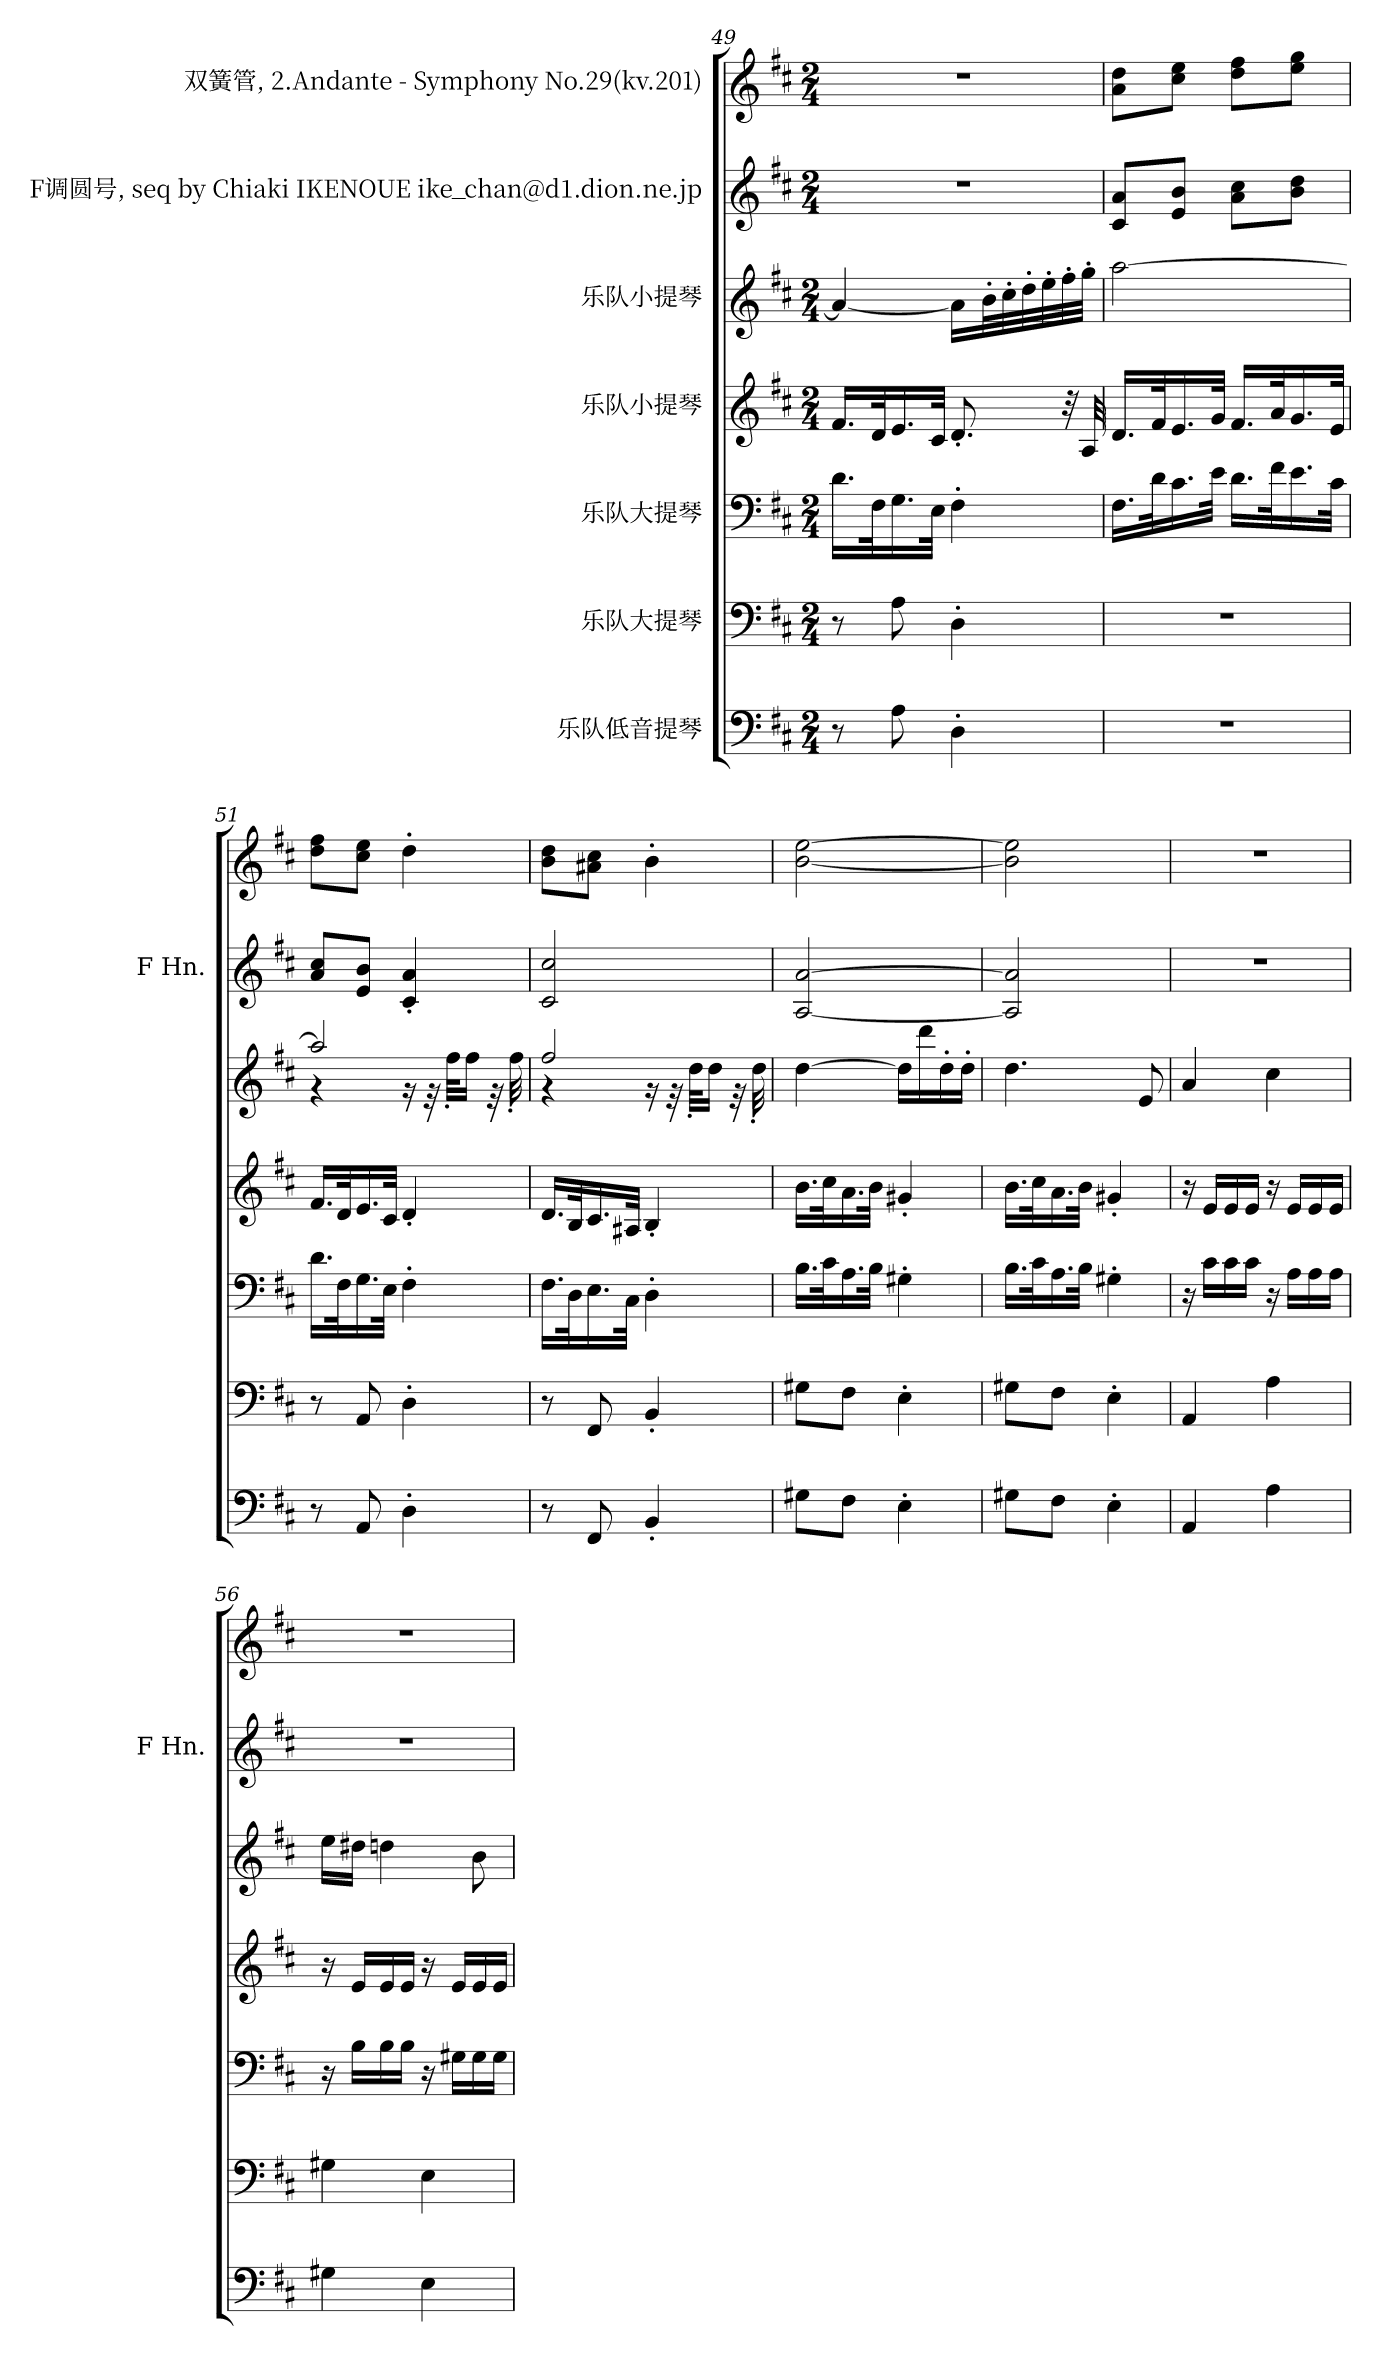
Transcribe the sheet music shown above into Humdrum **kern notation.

**kern	**kern	**kern	**kern	**kern	**kern	**kern
*part7	*part6	*part5	*part4	*part3	*part2	*part1
*staff7	*staff6	*staff5	*staff4	*staff3	*staff2	*staff1
*I"乐队低音提琴	*I"乐队大提琴	*I"乐队大提琴	*I"乐队小提琴	*I"乐队小提琴	*I"F调圆号, seq by Chiaki IKENOUE ike_chan@d1.dion.ne.jp	*I"双簧管, 2.Andante - Symphony No.29(kv.201)
*	*	*	*	*	*I'F Hn.	*
!!LO:PB:g=z
*clefF4	*clefF4	*clefF4	*clefG2	*clefG2	*clefG2	*clefG2
*ITrd7c12	*	*	*	*	*ITrd4c7	*
*k[f#c#]	*k[f#c#]	*k[f#c#]	*k[f#c#]	*k[f#c#]	*k[f#]	*k[f#c#]
*M2/4	*M2/4	*M2/4	*M2/4	*M2/4	*M2/4	*M2/4
=49	=49	=49	=49	=49	=49	=49
8r	8r	16.d\LL	16.f#/LL	4a/_	2r	2r
.	.	32F#\K	32d/K	.	.	.
8AA\	8A\	16.G\	16.e/	.	.	.
.	.	32E\JJk	32c#/JJk	.	.	.
4DD'\	4D'\	4F#'\	8.d'/	16a\LL]	.	.
.	.	.	.	32b'\L	.	.
.	.	.	.	32cc#'\	.	.
.	.	.	.	32dd'\	.	.
.	.	.	.	32ee'\	.	.
.	.	.	32r	32ff#'\	.	.
.	.	.	32A/	32gg'\JJJ	.	.
=50	=50	=50	=50	=50	=50	=50
2r	2r	16.F#\LL	16.d/LL	[2aa\	8F#/ 8d/L	8a\ 8dd\L
.	.	32d\K	32f#/K	.	.	.
.	.	16.c#\	16.e/	.	8A/ 8e/J	8cc#\ 8ee\J
.	.	32e\JJk	32g/JJk	.	.	.
.	.	16.d\LL	16.f#/LL	.	8d\ 8f#\L	8dd\ 8ff#\L
.	.	32f#\K	32a/K	.	.	.
.	.	16.e\	16.g/	.	8e\ 8g\J	8ee\ 8gg\J
.	.	32c#\JJk	32e/JJk	.	.	.
=51	=51	=51	=51	=51	=51	=51
*	*	*	*	*^	*	*
8r	8r	16.d\LL	16.f#/LL	2aa/]	4r	8d/ 8f#/L	8dd\ 8ff#\L
.	.	32F#\K	32d/K	.	.	.	.
8AAA/	8AA/	16.G\	16.e/	.	.	8A/ 8e/J	8cc#\ 8ee\J
.	.	32E\JJk	32c#/JJk	.	.	.	.
4DD'\	4D'\	4F#'\	4d'/	.	16r	4F#/' 4d/'	4dd'\
.	.	.	.	.	32r	.	.
.	.	.	.	.	32ff#'\KLL	.	.
.	.	.	.	.	16ff#\JJ	.	.
.	.	.	.	.	32r	.	.
.	.	.	.	.	32ff#'\	.	.
!!LO:PB:g=z
=52	=52	=52	=52	=52	=52	=52	=52
8r	8r	16.F#\LL	16.d/LL	2ff#/	4r	2F#/ 2f#/	8b\ 8dd\L
.	.	32D\K	32B/K	.	.	.	.
8FFF#/	8FF#/	16.E\	16.c#/	.	.	.	8a#X\ 8cc#\J
.	.	32C#\JJk	32A#X/JJk	.	.	.	.
4BBB'/	4BB'/	4D'\	4B'/	.	16r	.	4b'\
.	.	.	.	.	32r	.	.
.	.	.	.	.	32dd'\KLL	.	.
.	.	.	.	.	16dd\JJ	.	.
.	.	.	.	.	32r	.	.
.	.	.	.	.	32dd'\	.	.
*	*	*	*	*v	*v	*	*
=53	=53	=53	=53	=53	=53	=53
8GG#X\L	8G#X\L	16.B\LL	16.b\LL	[4dd\	[2D/ [2d/	[2b\ [2ee\
.	.	32c#\K	32cc#\K	.	.	.
8FF#\J	8F#\J	16.A\	16.a\	.	.	.
.	.	32B\JJk	32b\JJk	.	.	.
4EE'\	4E'\	4G#X'\	4g#X'/	16dd\LL]	.	.
.	.	.	.	16ddd\	.	.
.	.	.	.	16dd'\	.	.
.	.	.	.	16dd'\JJ	.	.
=54	=54	=54	=54	=54	=54	=54
8GG#X\L	8G#X\L	16.B\LL	16.b\LL	4.dd\	2D/] 2d/]	2b\] 2ee\]
.	.	32c#\K	32cc#\K	.	.	.
8FF#\J	8F#\J	16.A\	16.a\	.	.	.
.	.	32B\JJk	32b\JJk	.	.	.
4EE'\	4E'\	4G#X'\	4g#X'/	.	.	.
.	.	.	.	8e/	.	.
=55	=55	=55	=55	=55	=55	=55
4AAA/	4AA/	16r	16r	4a/	2r	2r
.	.	16c#\LL	16e/LL	.	.	.
.	.	16c#\	16e/	.	.	.
.	.	16c#\JJ	16e/JJ	.	.	.
4AA\	4A\	16r	16r	4cc#\	.	.
.	.	16A\LL	16e/LL	.	.	.
.	.	16A\	16e/	.	.	.
.	.	16A\JJ	16e/JJ	.	.	.
!!LO:PB:g=z
=56	=56	=56	=56	=56	=56	=56
4GG#X\	4G#X\	16r	16r	16ee\LL	2r	2r
.	.	16B\LL	16e/LL	16dd#X\JJ	.	.
.	.	16B\	16e/	4ddn\	.	.
.	.	16B\JJ	16e/JJ	.	.	.
4EE\	4E\	16r	16r	.	.	.
.	.	16G#X\LL	16e/LL	.	.	.
.	.	16G#\	16e/	8b\	.	.
.	.	16G#\JJ	16e/JJ	.	.	.
=	=	=	=	=	=	=
*-	*-	*-	*-	*-	*-	*-
